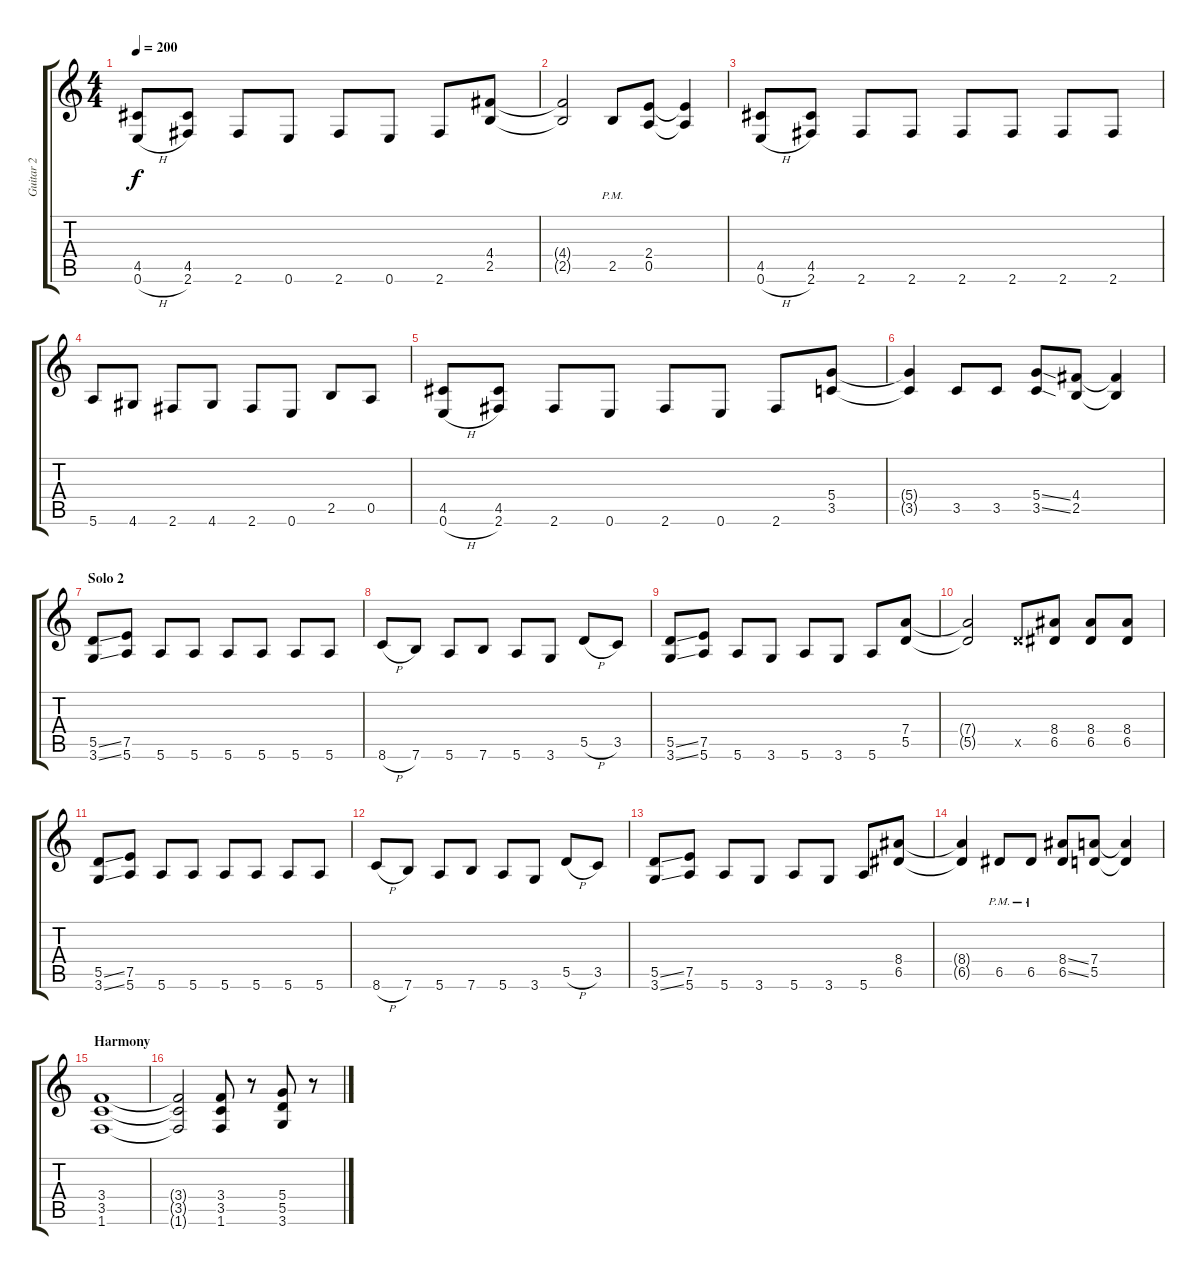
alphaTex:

\track ("Guitar 2" "Guitar 2") {instrument distortionguitar}
\staff {score tabs}
\tuning (E4 B3 G3 D3 A2 E2) {hide}
\ts (4 4)
\tempo 200
\clef g2
\ks c
(4.5 0.6{h}).8{dy f} (4.5 2.6).8 2.6.8 0.6.8 2.6.8 0.6.8 2.6.8 (4.4 2.5).8 |
(4.4{t} 2.5{t}).2 2.5{pm}.8 (2.4 0.5).8 (2.4{t} 0.5{t}).4 |
(4.5 0.6{h}).8 (4.5 2.6).8 2.6.8 2.6.8 2.6.8 2.6.8 2.6.8 2.6.8 |
5.6.8 4.6.8 2.6.8 4.6.8 2.6.8 0.6.8 2.5.8 0.5.8 |
(4.5 0.6{h}).8 (4.5 2.6).8 2.6.8 0.6.8 2.6.8 0.6.8 2.6.8 (5.4 3.5).8 |
(5.4{t} 3.5{t}).4 3.5.8 3.5.8 (5.4{ss} 3.5{ss}).8 (4.4 2.5).8 (4.4{t} 2.5{t}).4 |
\section ("" "Solo 2")
(5.5{ss} 3.6{ss}).8 (7.5 5.6).8 5.6.8 5.6.8 5.6.8 5.6.8 5.6.8 5.6.8 |
8.6{h}.8 7.6.8 5.6.8 7.6.8 5.6.8 3.6.8 5.5{h}.8 3.5.8 |
(5.5{ss} 3.6{ss}).8 (7.5 5.6).8 5.6.8 3.6.8 5.6.8 3.6.8 5.6.8 (7.4 5.5).8 |
(7.4{t} 5.5{t}).2 5.5{x}.8 (8.4 6.5).8 (8.4 6.5).8 (8.4 6.5).8 |
(5.5{ss} 3.6{ss}).8 (7.5 5.6).8 5.6.8 5.6.8 5.6.8 5.6.8 5.6.8 5.6.8 |
8.6{h}.8 7.6.8 5.6.8 7.6.8 5.6.8 3.6.8 5.5{h}.8 3.5.8 |
(5.5{ss} 3.6{ss}).8 (7.5 5.6).8 5.6.8 3.6.8 5.6.8 3.6.8 5.6.8 (8.4 6.5).8 |
(8.4{t} 6.5{t}).4 6.5{pm}.8 6.5{pm}.8 (8.4{ss} 6.5{ss}).8 (7.4 5.5).8 (7.4{t} 5.5{t}).4 |
\section ("" "Harmony")
(3.4 3.5 1.6).1 |
(3.4{t} 3.5{t} 1.6{t}).2 (3.4 3.5 1.6).8 r.8 (5.4 5.5 3.6).8 r.8
